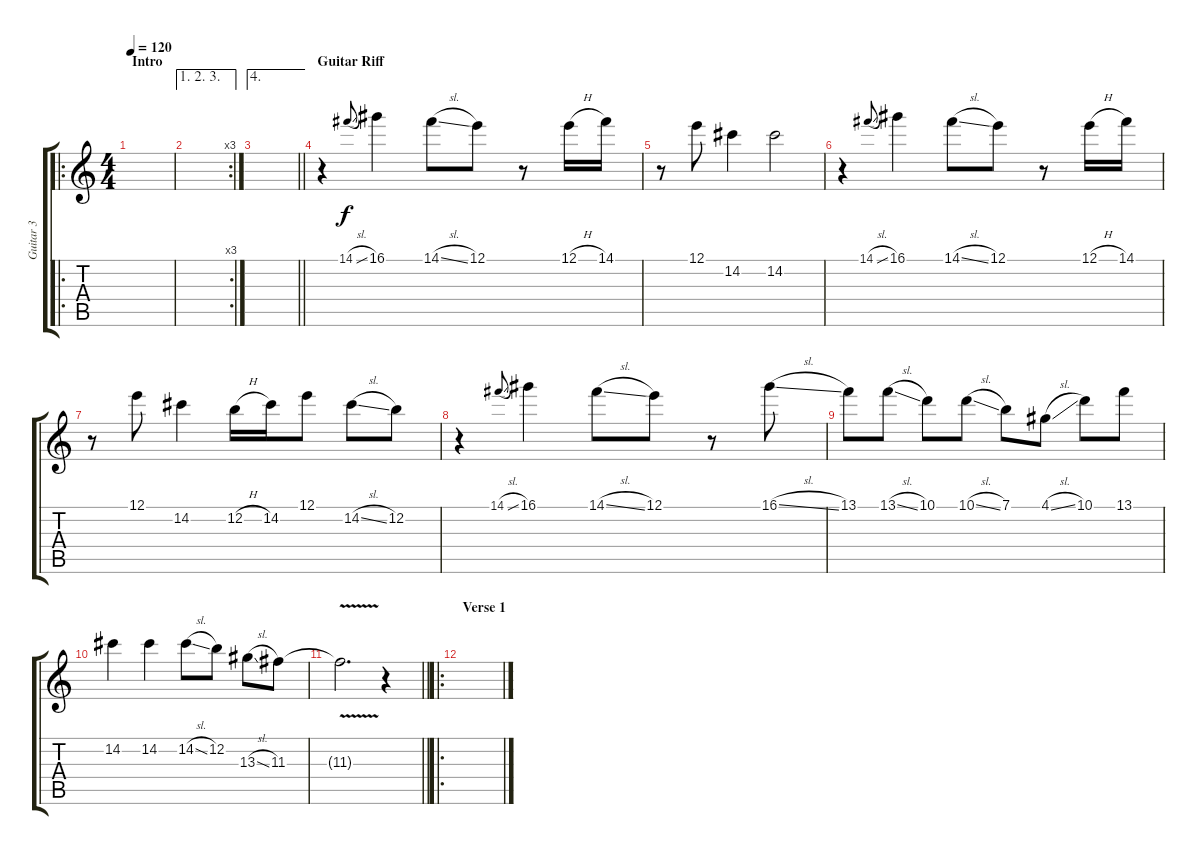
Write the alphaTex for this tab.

\track ("Guitar 3" "Guitar 3") {instrument electricguitarclean}
\staff {score tabs}
\tuning (E4 B3 G3 D3 A2 E2) {hide}
\ro
\ts (4 4)
\section ("" "Intro")
\tempo 120
\clef g2
\ks c
|
\ae (1 2 3)
\rc 3
|
\ae 4
\barLineRight lightlight
|
\section ("" "Guitar Riff")
r.4 14.1{sl}.8{gr onbeat} 16.1.4 14.1{sl}.8 12.1.8 r.8 12.1{h}.16 14.1.16 |
r.8 12.1.8 14.2.4 14.2.2 |
r.4 14.1{sl}.8{gr onbeat} 16.1.4 14.1{sl}.8 12.1.8 r.8 12.1{h}.16 14.1.16 |
r.8 12.1.8 14.2.4 12.2{h}.16 14.2.16 12.1.8 14.2{sl}.8 12.2.8 |
r.4 14.1{sl}.8{gr onbeat} 16.1.4 14.1{sl}.8 12.1.8 r.8 16.1{sl}.8 |
13.1.8 13.1{sl}.8 10.1.8 10.1{sl}.8 7.1.8 4.1{sl}.8 10.1.8 13.1.8 |
14.2.4 14.2.4 14.2{sl}.8 12.2.8 13.3{sl}.8 11.3.8 |
\barLineRight lightlight
11.3{v t}.2{d} r.4 |
\ro
\section ("" "Verse 1")
